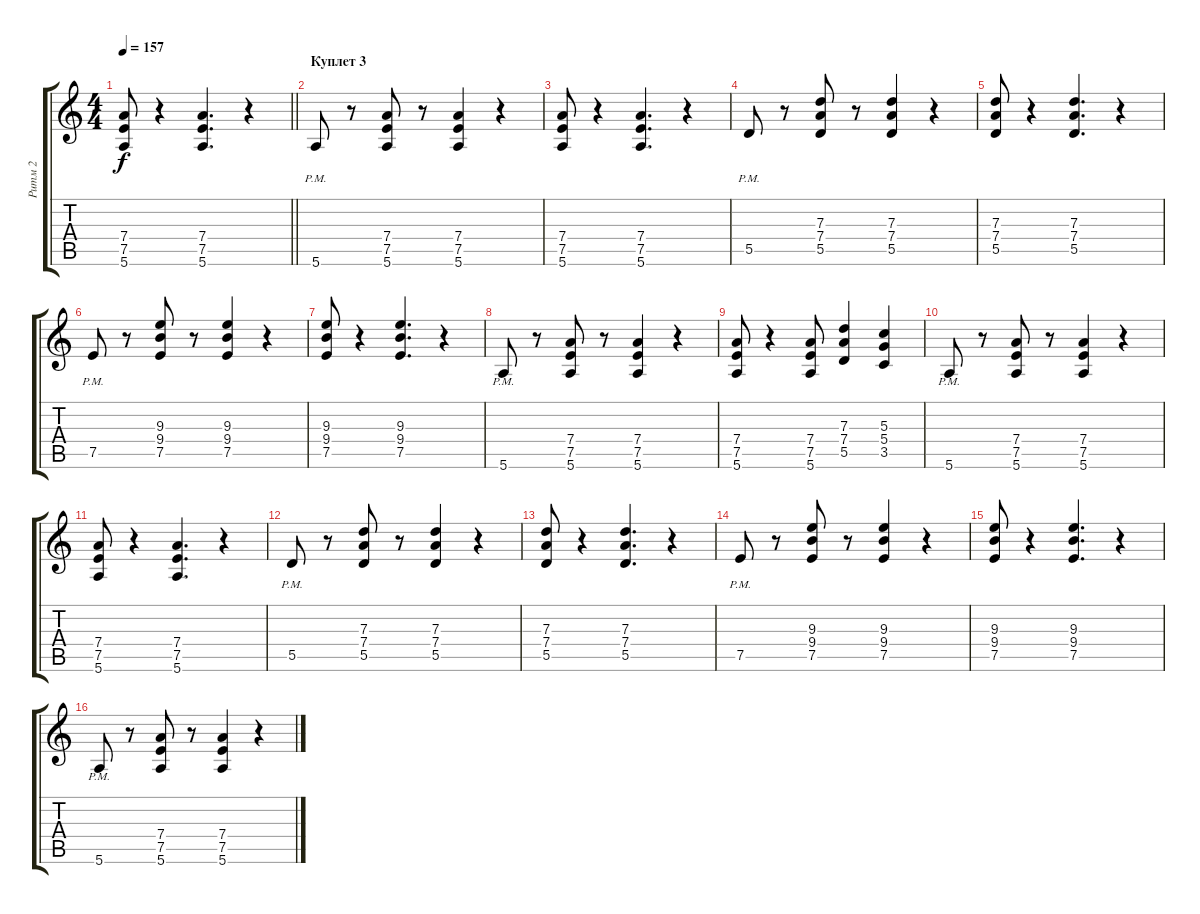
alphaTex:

\track ("Ритм 2" "Ритм 2") {instrument distortionguitar}
\staff {score tabs}
\tuning (E4 B3 G3 D3 A2 E2) {hide}
\ts (4 4)
\tempo 157
\clef g2
\barLineRight lightlight
\ks c
(7.4 7.5 5.6).8{dy f} r.4 (7.4 7.5 5.6).4{d} r.4 |
\section ("" "Куплет 3")
5.6{pm}.8 r.8 (7.4 7.5 5.6).8 r.8 (7.4 7.5 5.6).4 r.4 |
(7.4 7.5 5.6).8 r.4 (7.4 7.5 5.6).4{d} r.4 |
5.5{pm}.8 r.8 (7.3 7.4 5.5).8 r.8 (7.3 7.4 5.5).4 r.4 |
(7.3 7.4 5.5).8 r.4 (7.3 7.4 5.5).4{d} r.4 |
7.5{pm}.8 r.8 (9.3 9.4 7.5).8 r.8 (9.3 9.4 7.5).4 r.4 |
(9.3 9.4 7.5).8 r.4 (9.3 9.4 7.5).4{d} r.4 |
5.6{pm}.8 r.8 (7.4 7.5 5.6).8 r.8 (7.4 7.5 5.6).4 r.4 |
(7.4 7.5 5.6).8 r.4 (7.4 7.5 5.6).8 (7.3 7.4 5.5).4 (5.3 5.4 3.5).4 |
5.6{pm}.8 r.8 (7.4 7.5 5.6).8 r.8 (7.4 7.5 5.6).4 r.4 |
(7.4 7.5 5.6).8 r.4 (7.4 7.5 5.6).4{d} r.4 |
5.5{pm}.8 r.8 (7.3 7.4 5.5).8 r.8 (7.3 7.4 5.5).4 r.4 |
(7.3 7.4 5.5).8 r.4 (7.3 7.4 5.5).4{d} r.4 |
7.5{pm}.8 r.8 (9.3 9.4 7.5).8 r.8 (9.3 9.4 7.5).4 r.4 |
(9.3 9.4 7.5).8 r.4 (9.3 9.4 7.5).4{d} r.4 |
5.6{pm}.8 r.8 (7.4 7.5 5.6).8 r.8 (7.4 7.5 5.6).4 r.4
